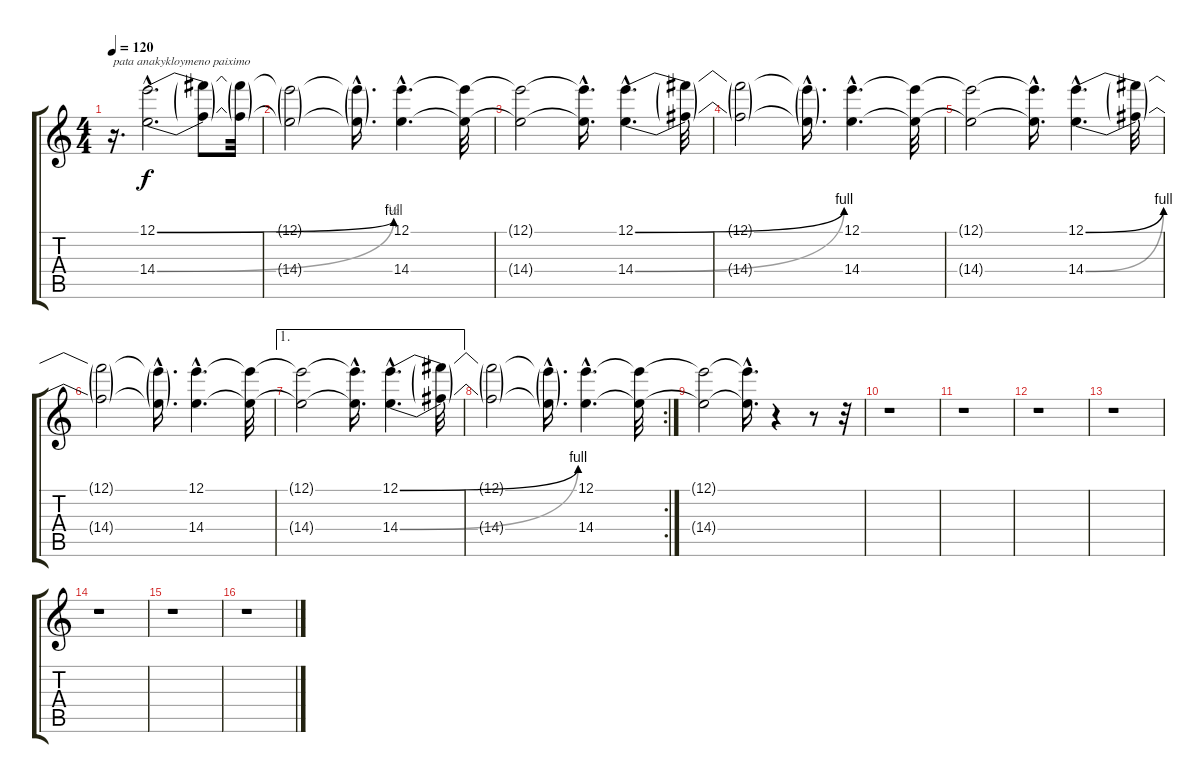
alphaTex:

\track "" {instrument overdrivenguitar}
\staff {score tabs}
\tuning (E4 B3 G3 D3 A2 E2) {hide}
\ts (4 4)
\tempo 120
\clef g2
\ks c
r.16{d txt "pata anakykloymeno paiximo" dy f instrument overdrivenguitar} (12.1{be (bend 0 0 60 4) hac} 14.4{be (bend 0 0 60 2) hac}).2{d} (12.1{t} 14.4{t}).8 (12.1{t} 14.4{t}).32 |
(12.1{t} 14.4{t}).2 (12.1{hac t} 14.4{hac t}).16{d} (12.1{hac} 14.4{hac}).4{d} (12.1{t} 14.4{t}).32 |
(12.1{t} 14.4{t}).2 (12.1{hac t} 14.4{hac t}).16{d} (12.1{be (bend 0 0 60 4) hac} 14.4{be (bend 0 0 60 4) hac}).4{d} (12.1{t} 14.4{t}).32 |
(12.1{t} 14.4{t}).2 (12.1{hac t} 14.4{hac t}).16{d} (12.1{hac} 14.4{hac}).4{d} (12.1{t} 14.4{t}).32 |
(12.1{t} 14.4{t}).2 (12.1{hac t} 14.4{hac t}).16{d} (12.1{be (bend 0 0 60 4) hac} 14.4{be (bend 0 0 60 4) hac}).4{d} (12.1{t} 14.4{t}).32 |
(12.1{t} 14.4{t}).2 (12.1{hac t} 14.4{hac t}).16{d} (12.1{hac} 14.4{hac}).4{d} (12.1{t} 14.4{t}).32 |
\ae 1
(12.1{t} 14.4{t}).2 (12.1{hac t} 14.4{hac t}).16{d} (12.1{be (bend 0 0 60 4) hac} 14.4{be (bend 0 0 60 4) hac}).4{d} (12.1{t} 14.4{t}).32 |
\rc 2
(12.1{t} 14.4{t}).2 (12.1{hac t} 14.4{hac t}).16{d} (12.1{hac} 14.4{hac}).4{d} (12.1{t} 14.4{t}).32 |
(12.1{t} 14.4{t}).2 (12.1{hac t} 14.4{hac t}).16{d} r.4 r.8 r.32 |
r.1 |
r.1 |
r.1 |
r.1 |
r.1 |
r.1 |
r.1
